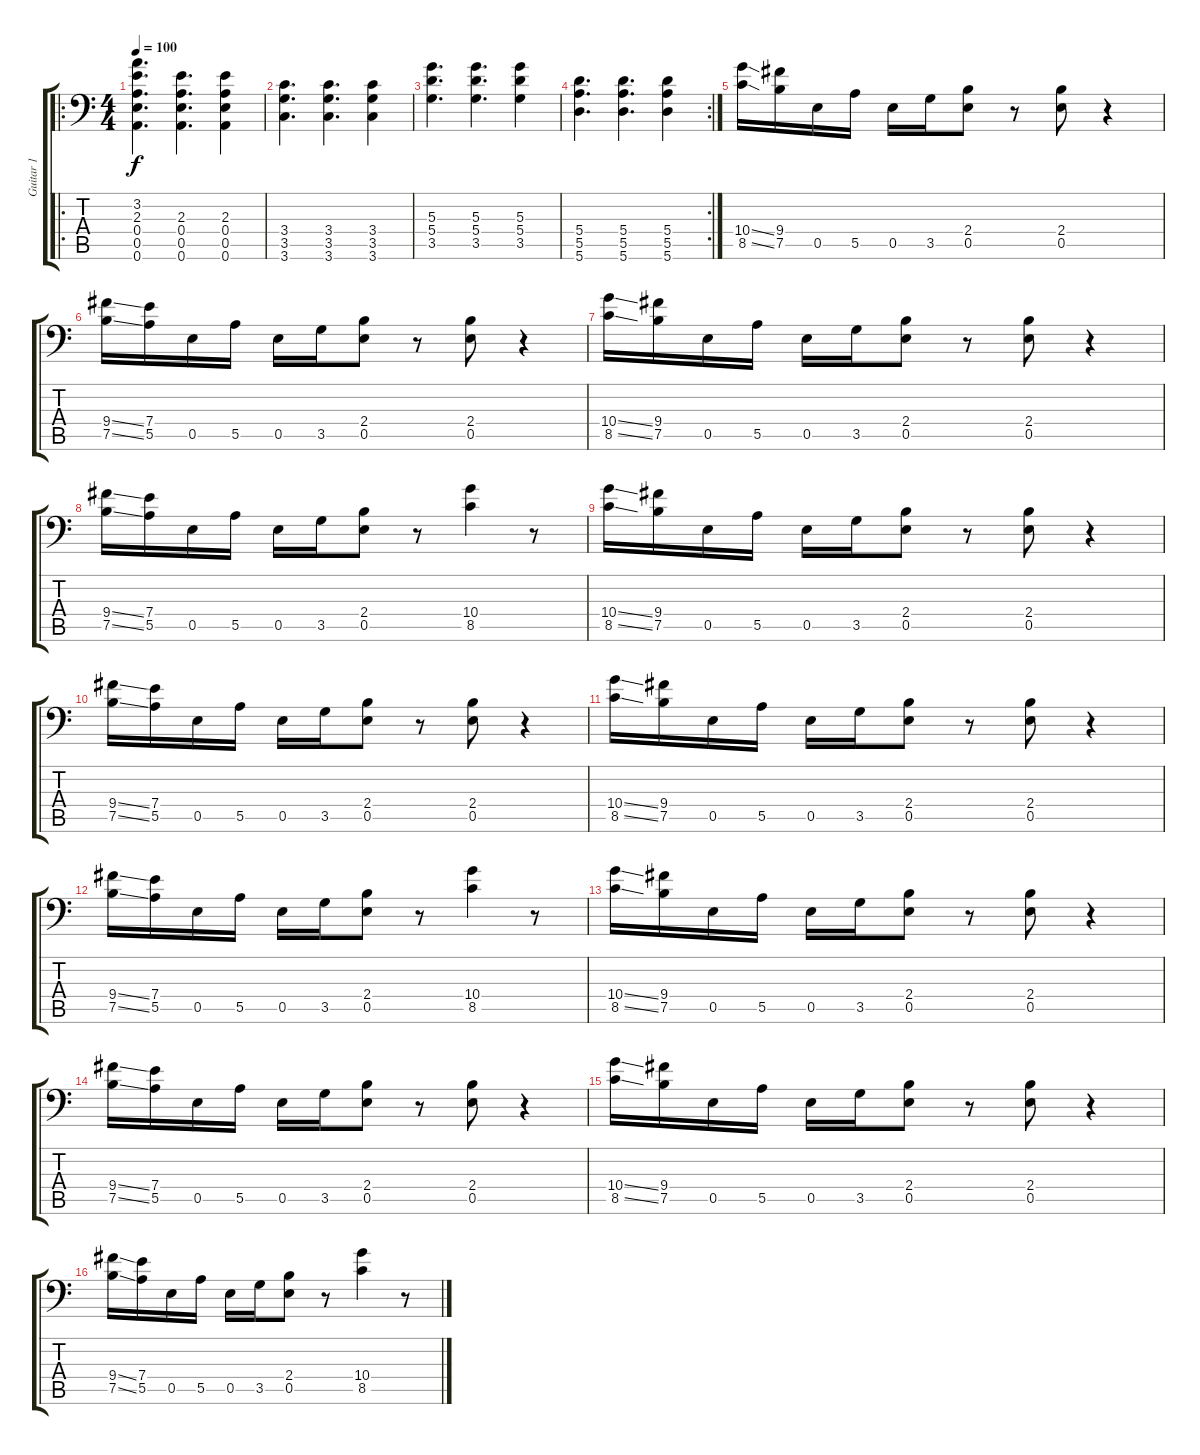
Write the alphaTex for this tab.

\track ("Guitar 1" "Guitar 1") {instrument acousticguitarsteel}
\staff {score tabs}
\tuning (B3 Gb3 D3 A2 E2 A1) {hide}
\ro
\ts (4 4)
\tempo 100
\clef f4
\ks c
(3.2 2.3 0.4 0.5 0.6).4{d dy f} (2.3 0.4 0.5 0.6).4{d} (2.3 0.4 0.5 0.6).4 |
(3.4 3.5 3.6).4{d} (3.4 3.5 3.6).4{d} (3.4 3.5 3.6).4 |
(5.3 5.4 3.5).4{d} (5.3 5.4 3.5).4{d} (5.3 5.4 3.5).4 |
\rc 2
(5.4 5.5 5.6).4{d} (5.4 5.5 5.6).4{d} (5.4 5.5 5.6).4 |
(10.4{ss} 8.5{ss}).16{instrument electricguitarclean} (9.4 7.5).16 0.5.16 5.5.16 0.5.16 3.5.16 (2.4 0.5).8 r.8 (2.4 0.5).8 r.4 |
(9.4{ss} 7.5{ss}).16 (7.4 5.5).16 0.5.16 5.5.16 0.5.16 3.5.16 (2.4 0.5).8 r.8 (2.4 0.5).8 r.4 |
(10.4{ss} 8.5{ss}).16 (9.4 7.5).16 0.5.16 5.5.16 0.5.16 3.5.16 (2.4 0.5).8 r.8 (2.4 0.5).8 r.4 |
(9.4{ss} 7.5{ss}).16 (7.4 5.5).16 0.5.16 5.5.16 0.5.16 3.5.16 (2.4 0.5).8 r.8 (10.4 8.5).4 r.8 |
(10.4{ss} 8.5{ss}).16{instrument electricguitarclean} (9.4 7.5).16 0.5.16 5.5.16 0.5.16 3.5.16 (2.4 0.5).8 r.8 (2.4 0.5).8 r.4 |
(9.4{ss} 7.5{ss}).16 (7.4 5.5).16 0.5.16 5.5.16 0.5.16 3.5.16 (2.4 0.5).8 r.8 (2.4 0.5).8 r.4 |
(10.4{ss} 8.5{ss}).16 (9.4 7.5).16 0.5.16 5.5.16 0.5.16 3.5.16 (2.4 0.5).8 r.8 (2.4 0.5).8 r.4 |
(9.4{ss} 7.5{ss}).16 (7.4 5.5).16 0.5.16 5.5.16 0.5.16 3.5.16 (2.4 0.5).8 r.8 (10.4 8.5).4 r.8 |
(10.4{ss} 8.5{ss}).16{instrument electricguitarclean} (9.4 7.5).16 0.5.16 5.5.16 0.5.16 3.5.16 (2.4 0.5).8 r.8 (2.4 0.5).8 r.4 |
(9.4{ss} 7.5{ss}).16 (7.4 5.5).16 0.5.16 5.5.16 0.5.16 3.5.16 (2.4 0.5).8 r.8 (2.4 0.5).8 r.4 |
(10.4{ss} 8.5{ss}).16 (9.4 7.5).16 0.5.16 5.5.16 0.5.16 3.5.16 (2.4 0.5).8 r.8 (2.4 0.5).8 r.4 |
(9.4{ss} 7.5{ss}).16 (7.4 5.5).16 0.5.16 5.5.16 0.5.16 3.5.16 (2.4 0.5).8 r.8 (10.4 8.5).4 r.8
